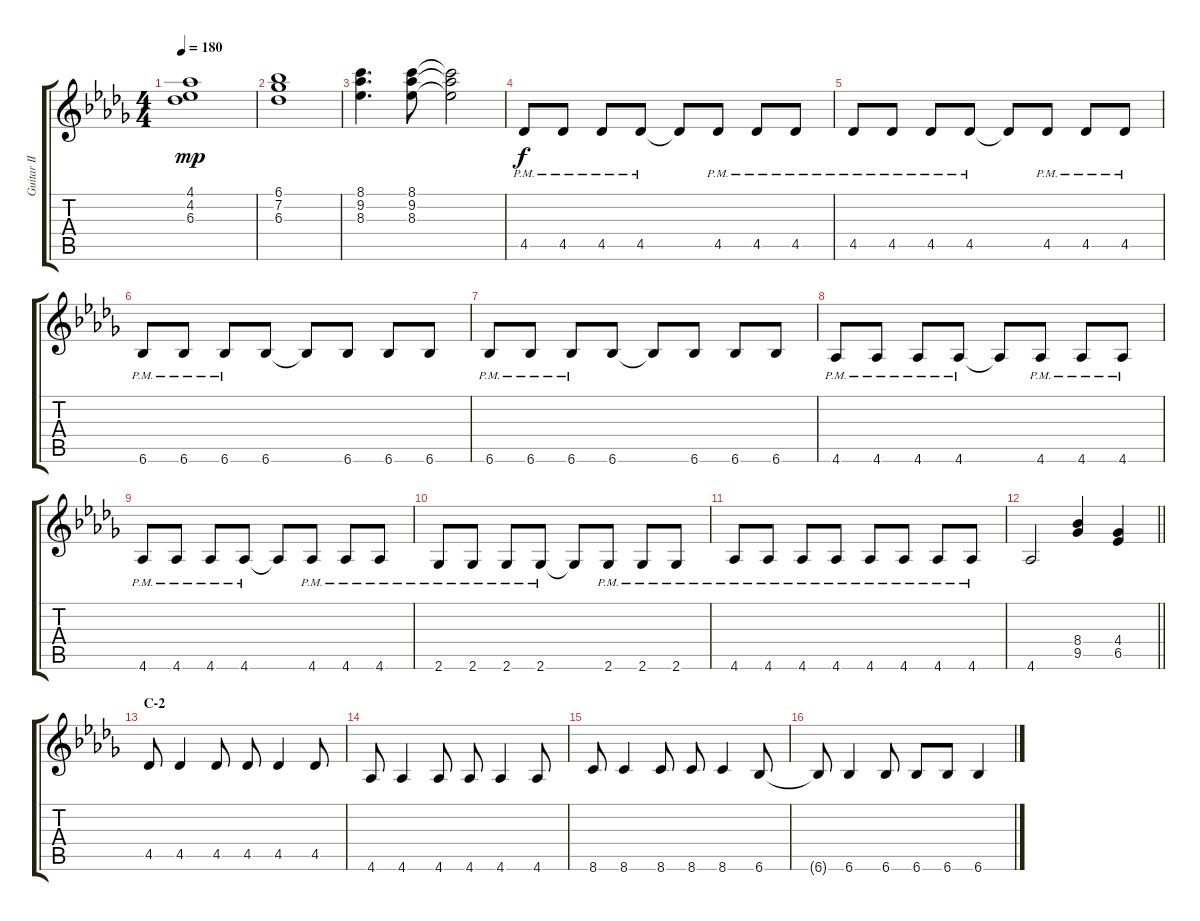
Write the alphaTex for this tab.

\track ("Guitar II (Nakano Azusa)" "Guitar II ") {instrument distortionguitar}
\staff {score tabs}
\tuning (E4 B3 G3 D3 A2 E2) {hide}
\ts (4 4)
\tempo 180
\clef g2
\ks db
(4.1{t} 4.2{t} 6.3{t}).1{dy mp} |
(6.1 7.2 6.3).1 |
(8.1 9.2 8.3).4{d} (8.1 9.2 8.3).8 (8.1{t} 9.2{t} 8.3{t}).2 |
4.5{pm}.8{dy f} 4.5{pm}.8 4.5{pm}.8 4.5{pm}.8 4.5{t}.8 4.5{pm}.8 4.5{pm}.8 4.5{pm}.8 |
4.5{pm}.8 4.5{pm}.8 4.5{pm}.8 4.5{pm}.8 4.5{t}.8 4.5{pm}.8 4.5{pm}.8 4.5{pm}.8 |
6.6{pm}.8 6.6{pm}.8 6.6{pm}.8 6.6.8 6.6{t}.8 6.6.8 6.6.8 6.6.8 |
6.6{pm}.8 6.6{pm}.8 6.6{pm}.8 6.6.8 6.6{t}.8 6.6.8 6.6.8 6.6.8 |
4.6{pm}.8 4.6{pm}.8 4.6{pm}.8 4.6{pm}.8 4.6{t}.8 4.6{pm}.8 4.6{pm}.8 4.6{pm}.8 |
4.6{pm}.8 4.6{pm}.8 4.6{pm}.8 4.6{pm}.8 4.6{t}.8 4.6{pm}.8 4.6{pm}.8 4.6{pm}.8 |
2.6{pm}.8 2.6{pm}.8 2.6{pm}.8 2.6{pm}.8 2.6{t}.8 2.6{pm}.8 2.6{pm}.8 2.6{pm}.8 |
4.6{pm}.8 4.6{pm}.8 4.6{pm}.8 4.6{pm}.8 4.6{pm}.8 4.6{pm}.8 4.6{pm}.8 4.6{pm}.8 |
\barLineRight lightlight
4.6.2 (8.4 9.5).4 (4.4 6.5).4 |
\section ("" "C-2")
4.5.8 4.5.4 4.5.8 4.5.8 4.5.4 4.5.8 |
4.6.8 4.6.4 4.6.8 4.6.8 4.6.4 4.6.8 |
8.6.8 8.6.4 8.6.8 8.6.8 8.6.4 6.6.8 |
6.6{t}.8 6.6.4 6.6.8 6.6.8 6.6.8 6.6.4
